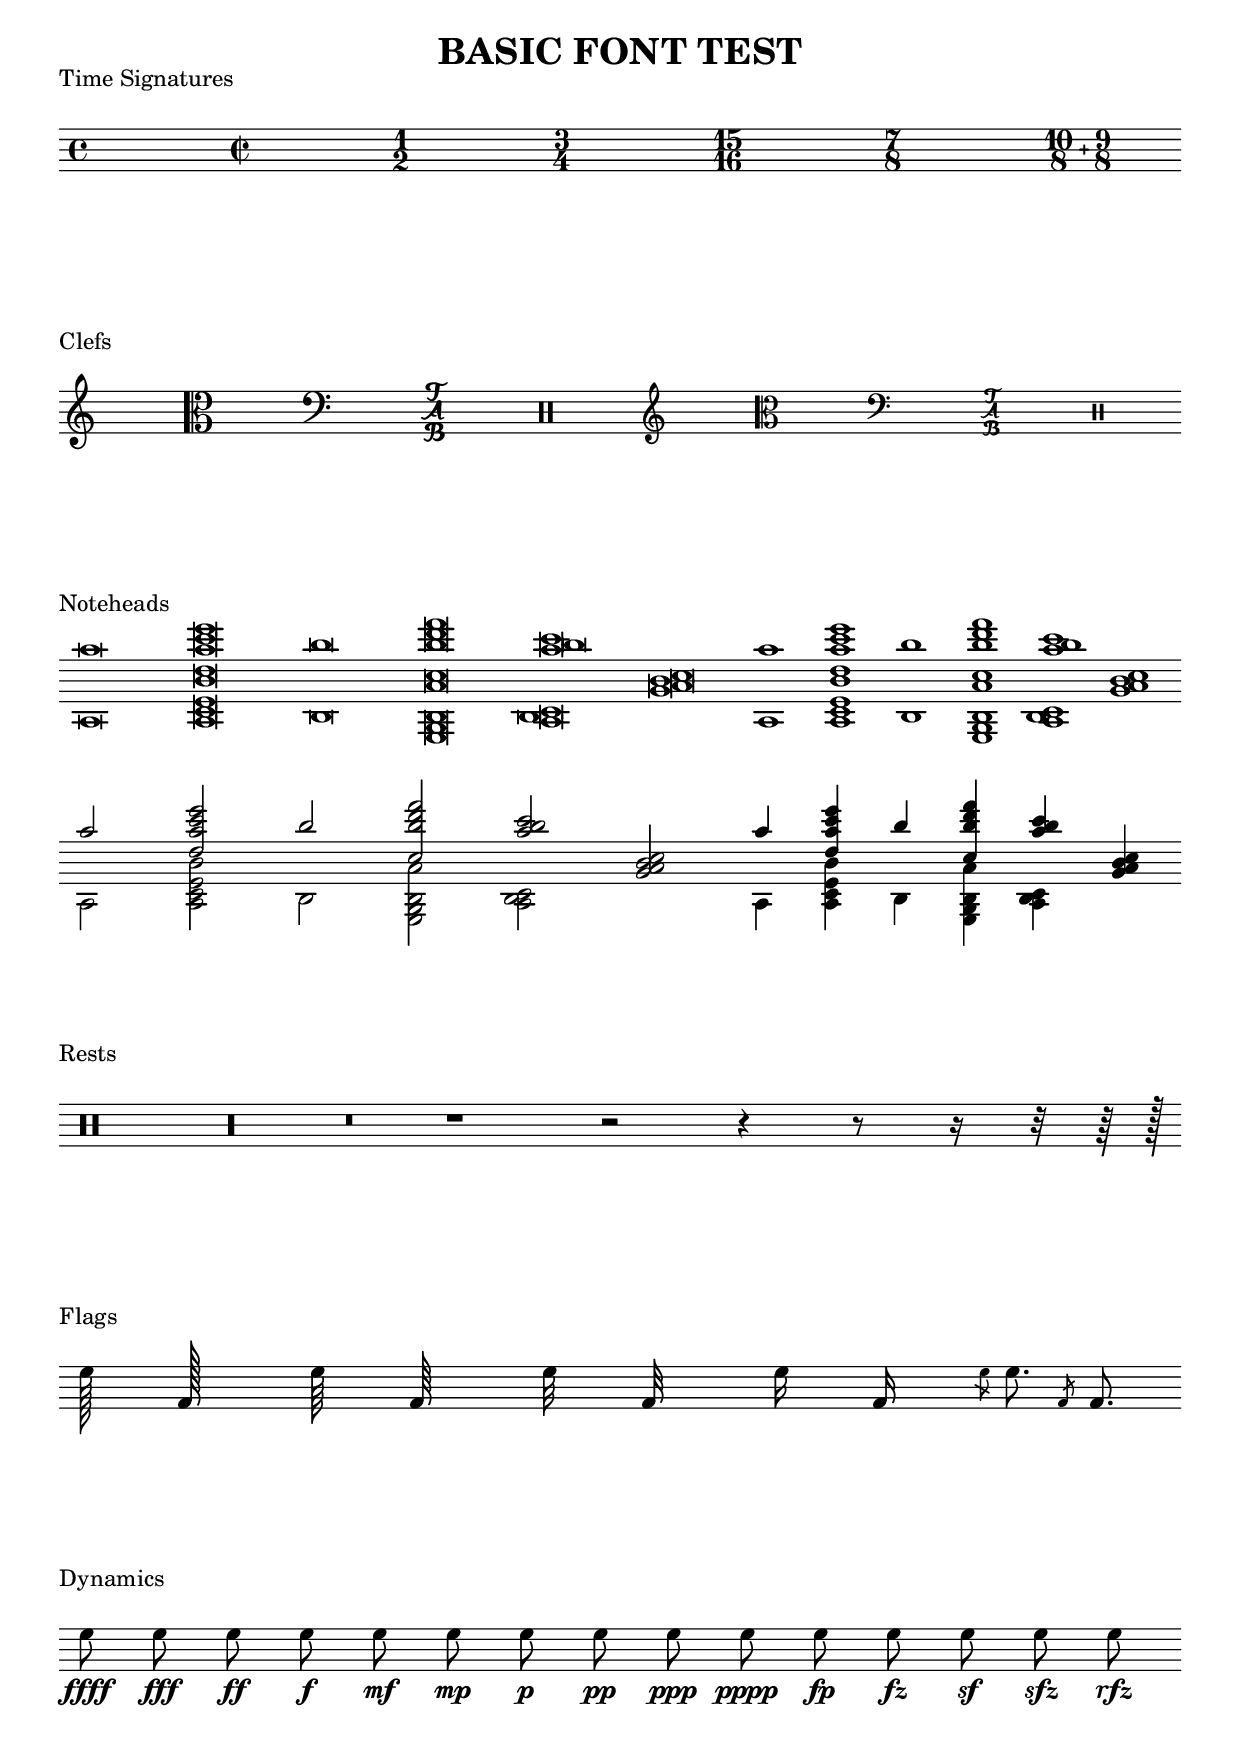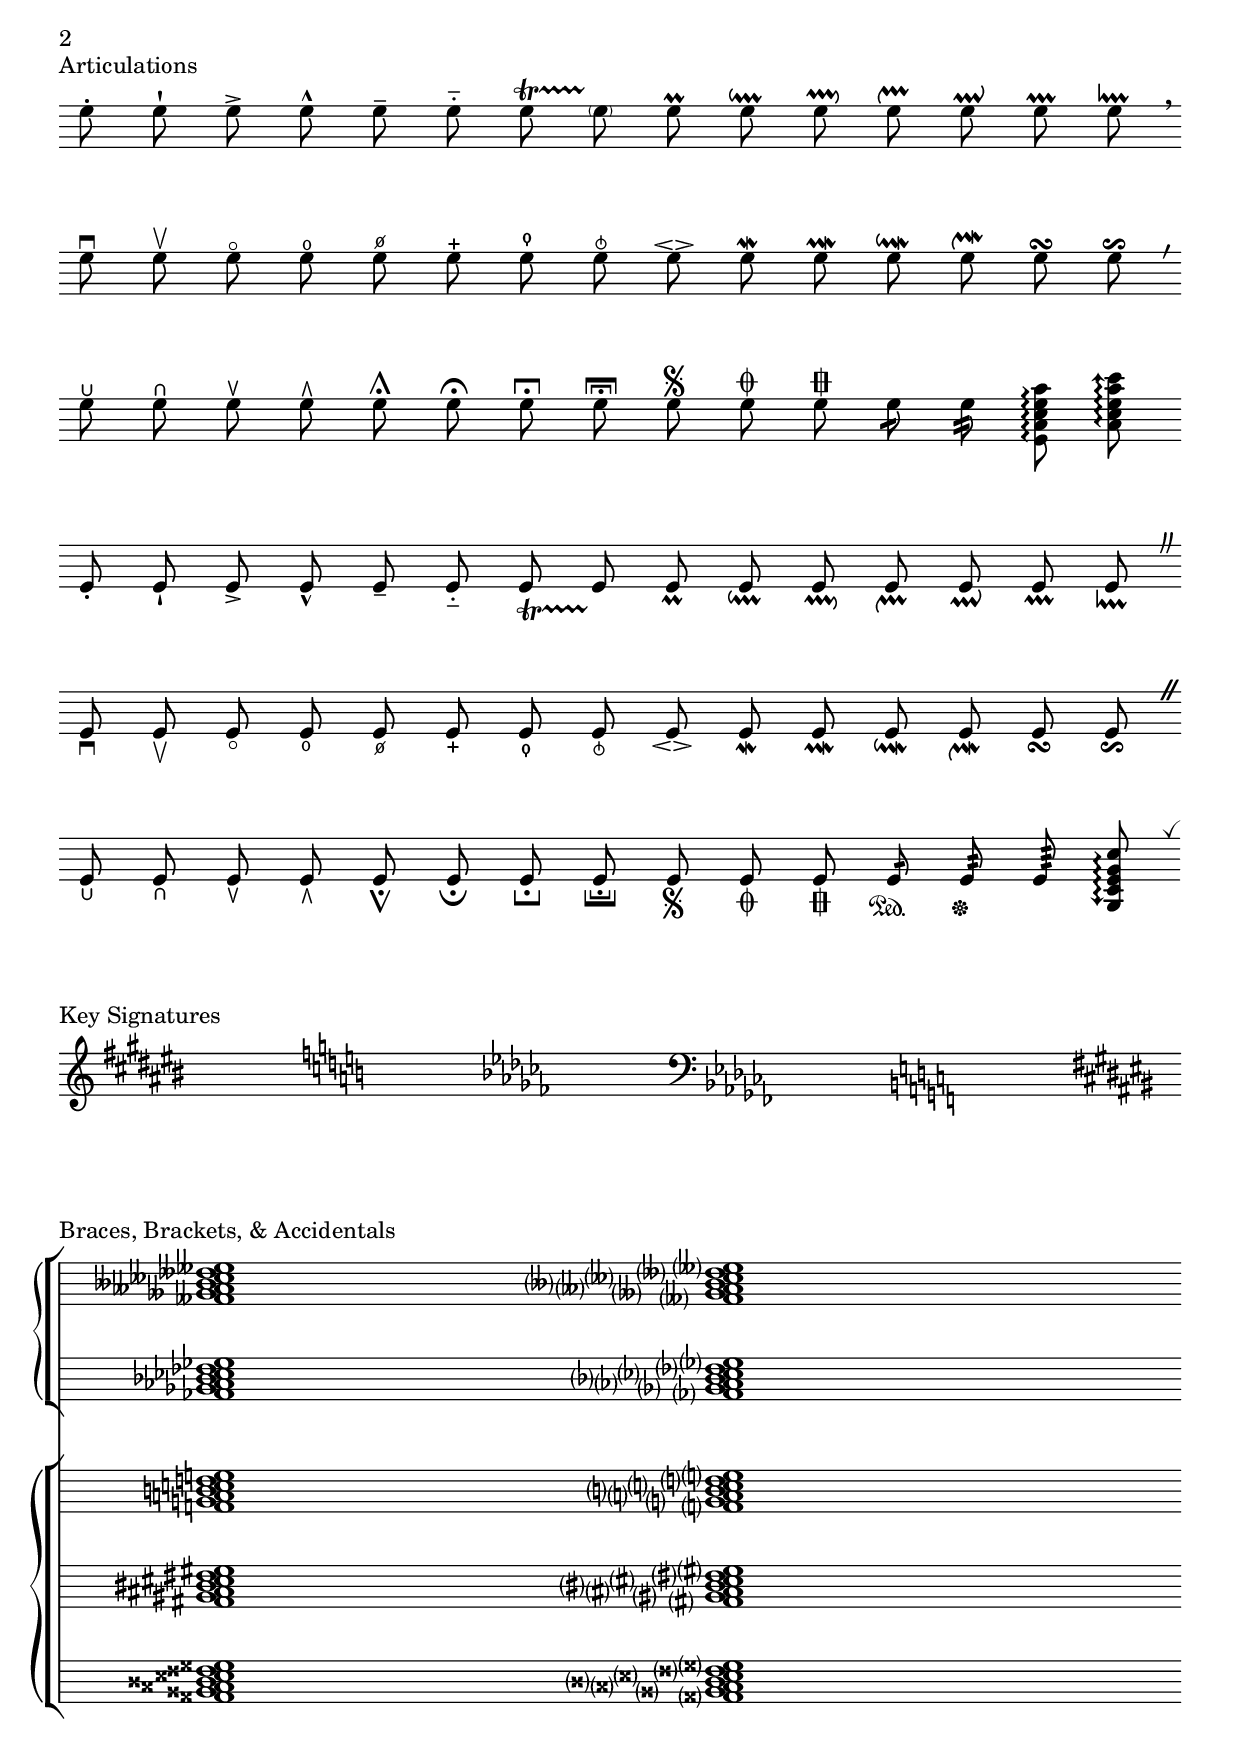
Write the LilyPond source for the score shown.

% Basic font test, glyph sampler
% Provided by Abraham Lee

\include "english.ly"
\header {
  title = "BASIC FONT TEST"
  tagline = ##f
}

highlight = {
  \once \override Script.color = #red
  \once \override Voice.TrillSpanner.color = #red
  \once \override Fingering.color = #red
  \once \override BreathingSign.color = #red
  \once \override StaffGroup.SystemStartBracket.color = #red
  \once \override StaffGroup.SystemStartBrace.color = #red
  \once \override Score.SustainPedal.color = #red
}

#(define ((fakeTimeSig time-sig) grob)
   (grob-interpret-markup grob
     (markup #:compound-meter time-sig)))

%%%% TIME SIGNATURES
\score {
  \layout {
    indent = 0\in
    ragged-right = ##f
    ragged-last = ##f
  }
  \header {
    piece = "Time Signatures"
  }
  {
    \new Staff \with {
      \omit Clef
      \remove Bar_engraver
      \override TimeSignature.break-visibility = #all-visible
    }{
      \time 4/4
      s1
      \time 2/2
      s
      \override Staff.TimeSignature.stencil = #(fakeTimeSig '(1 2))
      \time 4/4
      s
      \override Staff.TimeSignature.stencil = #(fakeTimeSig '(3 4))
      \time 4/4
      s
      \override Staff.TimeSignature.stencil = #(fakeTimeSig '(15 16))
      \time 4/4
      s
      \override Staff.TimeSignature.stencil = #(fakeTimeSig '(7 8))
      \time 4/4
      s
      \override Staff.TimeSignature.stencil = #(fakeTimeSig '((10 8) (9 8)))
      \time 4/4
      s
    }
  }
}

%%%% CLEFS
\score {
  \layout {
    indent = 0\in
    ragged-right = ##f
    ragged-last = ##f
  }
  \header {
    piece = "Clefs"
  }
  {
    \new Staff \with {
      \remove Bar_engraver
      \remove Time_signature_engraver
    }{
      \override Staff.Clef.full-size-change = ##t
      \clef treble
      s8
      \clef alto
      s8
      \clef bass
      s8
      %\once \useEmm Staff.Clef
      \clef tab
      s8
      \clef percussion
      s8
      \revert Staff.Clef.full-size-change
      \clef treble
      s8
      \clef alto
      s8
      \clef bass
      s8
      %\once \useEmm Staff.Clef
      \clef tab
      s8
      \clef percussion
      s8
    }
  }
}

%%%% NOTEHEADS
\score {
  \header {
    piece = "Noteheads"
  }
  \layout {
    indent = 0\in
    ragged-right = ##f
    ragged-last = ##f
    \context {
      \Score
      \remove Bar_number_engraver
    }
  }
  {
    \new Staff \with {
      \omit Clef
      \remove Bar_engraver
      \remove Time_signature_engraver
      %\override NoteHead.style = #'altdefault
    } {
      % BREVE NOTEHEADS
      \time 3/1
      \newSpacingSection
      \override Score.SpacingSpanner.spacing-increment = #1.5
      <<
        \relative c''' {
          a\breve
          <d, a' c e>\breve
          b'\breve
          <c, b' d f>\breve
          <a' b c>\breve
        } \\
        \relative c' {
          a\breve
          <a c e b'>\breve
          b\breve
          <e, g b a'>\breve
          <a b c>\breve
        }
      >>
      \relative c' {
        <g' a b c>\breve
      }
      % WHOLE NOTEHEADS
      \time 2/4
      <<
        \relative c''' {
          a1
          <d, a' c e>1
          b'1
          <c, b' d f>1
          <a' b c>1
        } \\
        \relative c' {
          a1
          <a c e b'>1
          b1
          <e, g b a'>1
          <a b c>1
        }
      >>
      \relative c' {
        <g' a b c>1
      }
      \break
      % HALF NOTEHEADS
      \newSpacingSection
      \override Score.SpacingSpanner.spacing-increment = #2.3
      <<
        \relative c''' {
          \clef treble
          a2
          <d, a' c e>2
          b'2
          <c, b' d f>2
          <a' b c>2
        } \\
        \relative c' {
          a2
          <a c e b'>2
          b2
          <e, g b a'>2
          <a b c>2
        }
      >>
      \relative c' {
        <g' a b c>2
      }
      % QUARTER NOTEHEADS
      \time 2/2
      <<
        \relative c''' {
          a4
          <d, a' c e>4
          b'4
          <c, b' d f>4
          <a' b c>4
        } \\
        \relative c' {
          a4
          <a c e b'>4
          b4
          <e, g b a'>4
          <a b c>4
        }
      >>
      \relative c' {
        <g' a b c>4
      }
    }
  }
}

%%%% RESTS
\score {
  \header {
    piece = "Rests"
  }
  \layout {
    indent = 0\in
    ragged-right = ##f
    ragged-last = ##f
  }
  {
    \new Staff \with {
      \omit Clef
      \remove Bar_engraver
      \remove Time_signature_engraver
    } {
      \time 16/1
      r\maxima
      \newSpacingSection
      r\longa
      \newSpacingSection
      r\breve
      \newSpacingSection
      r1 r2 r4 r8 r16 r32 r64 r128
    }
  }
}

%%%% FLAGS
\score {
  \header {
    piece = "Flags"
  }
  \layout {
    indent = 0\in
    ragged-right = ##f
    ragged-last = ##f
  }
  {
    \new Staff \with {
      \omit Clef
      \remove Bar_engraver
      \remove Time_signature_engraver
    } {
      \newSpacingSection
      \override Score.SpacingSpanner.spacing-increment = #2
      <<
        \relative c' {
          s128 f128
          s64 f64
          s32 f32
          s16 f16
          s8 \slashedGrace f8 f8.
        }
        \\
        \relative c'' {
          e128 s128
          \newSpacingSection
          e64 s64
          \newSpacingSection
          e32 s32
          \newSpacingSection
          e16 s16
          \newSpacingSection
          \slashedGrace e8 e8. s8
        }
      >>
    }
  }
}

%%%% DYNAMICS
\score {
  \header {
    piece = "Dynamics"
  }
  \layout {
    indent = 0\in
    ragged-right = ##f
    ragged-last = ##f
  }
  \new Staff \with {
    \omit Clef
    \remove Bar_engraver
    \remove Time_signature_engraver
  } \relative c'' {
    \autoBeamOff
    \override Score.SpacingSpanner.spacing-increment = #2.75
    \override DynamicLineSpanner #'staff-padding = #2.0
    e8\ffff
    e\fff
    e\ff
    e\f
    e\mf
    e\mp
    e\p
    e\pp
    e\ppp
    e\pppp
    e\fp
    e\fz
    e\sf
    e\sfz
    e\rfz
  }
}

\pageBreak

%%%% ARTICULATIONS
\score {
  \layout {
    indent = 0\in
    ragged-right = ##f
    ragged-last = ##f
  }
  \header {
    piece = "Articulations"
  }
  {
    \new Staff \with {
      \omit Clef
      \remove Time_signature_engraver
    } { \cadenzaOn \relative c'' {
      \autoBeamOff
      \override Score.SpacingSpanner.spacing-increment = #3.0
      e8\staccato
      e\staccatissimo
      e\accent%^\arnoldVaraccent
      e\marcato
      e\tenuto
      e\portato
      e \startTrillSpan
      \parenthesize e \stopTrillSpan
      %\useEmm Script
      e\prall
      e\downprall
      e\pralldown
      e\upprall
      e\prallup
      e\prallprall
      e\lineprall
      \breathe
      \bar "" \break
      e8\downbow
      e\upbow
      e\flageolet
      e\open
      e\halfopen
      e\stopped
      e\thumb
      e\snappizzicato
      %\undo \useEmm Script
      e\espressivo
      %\useEmm Script
      e\mordent
      e\prallmordent
      e\downmordent
      e\upmordent
      e\turn
      e\reverseturn
      \override BreathingSign #'text = \markup { \musicglyph #"scripts.rvarcomma" }
      \breathe
      \bar "" \break
      e8^\lheel
      e\rheel
      e^\ltoe
      e\rtoe
      e\shortfermata
      %\undo \useEmm Script
      e\fermata
      %\useEmm Script
      e\longfermata
      e\verylongfermata
      %\undo \useEmm Script
      e\segno
      e\coda
      e\varcoda
      e:16
      e:32
      <e, a c e a>\arpeggio
      \arpeggioArrowUp <a c e a c>\arpeggio
        }
        \bar "" \break
        \relative c' {
          e8\staccato%^\hauptstimme
          e\staccatissimo%^\arnoldWeakbeat
          e\accent%^\endstimme
          e\marcato%^\nebenstimme
          e\tenuto%^\arnoldStrongbeat
          e\portato%^\endstimme
          \override TrillSpanner #'direction = #DOWN
          e\startTrillSpan
          e\stopTrillSpan
          %\useEmm Script
          e_\prall
          e_\downprall
          e_\pralldown
          e_\upprall
          e_\prallup
          e_\prallprall
          e_\lineprall
          %\once \useEmm BreathingSign
          \override BreathingSign #'text = \markup { \musicglyph #"scripts.caesura.curved" }
          \breathe
          \bar "" \break
          e8_\downbow
          e_\upbow
          e_\flageolet
          e_\open
          e_\halfopen
          e_\stopped
          e_\thumb
          e_\snappizzicato
          %\undo \useEmm Script
          e\espressivo
          %\useEmm Script
          e_\mordent
          e_\prallmordent
          e_\downmordent
          e_\upmordent
          e_\turn
          e_\reverseturn
          %\once \useEmm BreathingSign
          \override BreathingSign #'text = \markup { \musicglyph #"scripts.caesura.straight" }
          \breathe
          \bar "" \break
          e8_\lheel
          e_\rheel
          e_\ltoe
          e_\rtoe
          e_\shortfermata
          %\undo \useEmm Script
          e_\fermata
          %\useEmm Script
          e_\longfermata
          e_\verylongfermata
          %\undo \useEmm Script
          e_\segno
          e_\coda
          e_\varcoda
          e:16 \sustainOn
          e:32 \sustainOff
          e:64
          \arpeggioArrowDown <g, c e g c>\arpeggio
          \override BreathingSign #'text = \markup { \musicglyph #"scripts.tickmark" }
          \breathe
    } }
  }
}

% KEY SIGNATURES
\score {
  \layout {
    indent = 0\in
    ragged-right = ##f
    ragged-last = ##f
  }
  \header {
    piece = "Key Signatures"
  }
  {
    \new Staff \with {
      \remove Time_signature_engraver
      \remove Bar_engraver
      %\omit Clef
    }{
      \clef treble
      \time 4/4
      \key cs \major
      s8
      \key c \major
      s8
      \key cf \major
      s8
      \override Staff.Clef.full-size-change = ##t
      \clef bass
      \key cf \major
      s8
      \key c \major
      s8
      \key cs \major
      s8
    }
  }
}

% ACCIDENTALS
\score {
  \layout {
    indent = 0\in
    ragged-right = ##f
    ragged-last = ##f
    \context {
      \Score
      \remove Bar_number_engraver
    }
    \context {
      \Staff
      \omit Clef
      \remove Time_signature_engraver
      \remove Bar_engraver
    }
  }
  \header {
    piece = "Braces, Brackets, & Accidentals"
  }
  <<
    \new StaffGroup <<
      \new GrandStaff <<
        \new Staff \relative c'{
          \time 3/1
          <fff! gff! aff! bff! cff! dff! eff!>1
          s2
          <fff? gff? aff? bff? cff? dff? eff?>1
          s2
        }
        \new Staff \relative c'{
          \time 3/1
          \clef treble
          <ff! gf! af! bf! cf! df! ef!>1
          s2
          <ff? gf? af? bf? cf? df? ef?>1
          s2
        }
      >>
    >>
    \new StaffGroup <<
      \new GrandStaff <<
        \new Staff \relative c'{
          \time 3/1
          \clef treble
          <f! g! a! b! c! d! e!>1
          s2
          <f? g? a? b? c? d? e?>1
          s2
        }
        \new Staff \relative c'{
          \time 3/1
          \clef treble
          <fs! gs! as! bs! cs! ds! es!>1
          s2
          <fs? gs? as? bs? cs? ds? es?>1
          s2
        }
        \new Staff \relative c'{
          \time 3/1
          \clef treble
          <fss! gss! ass! bss! css! dss! ess!>1
          s2
          <fss? gss? ass? bss? css? dss? ess?>1
          s2
        }
      >>
    >>
  >>
}